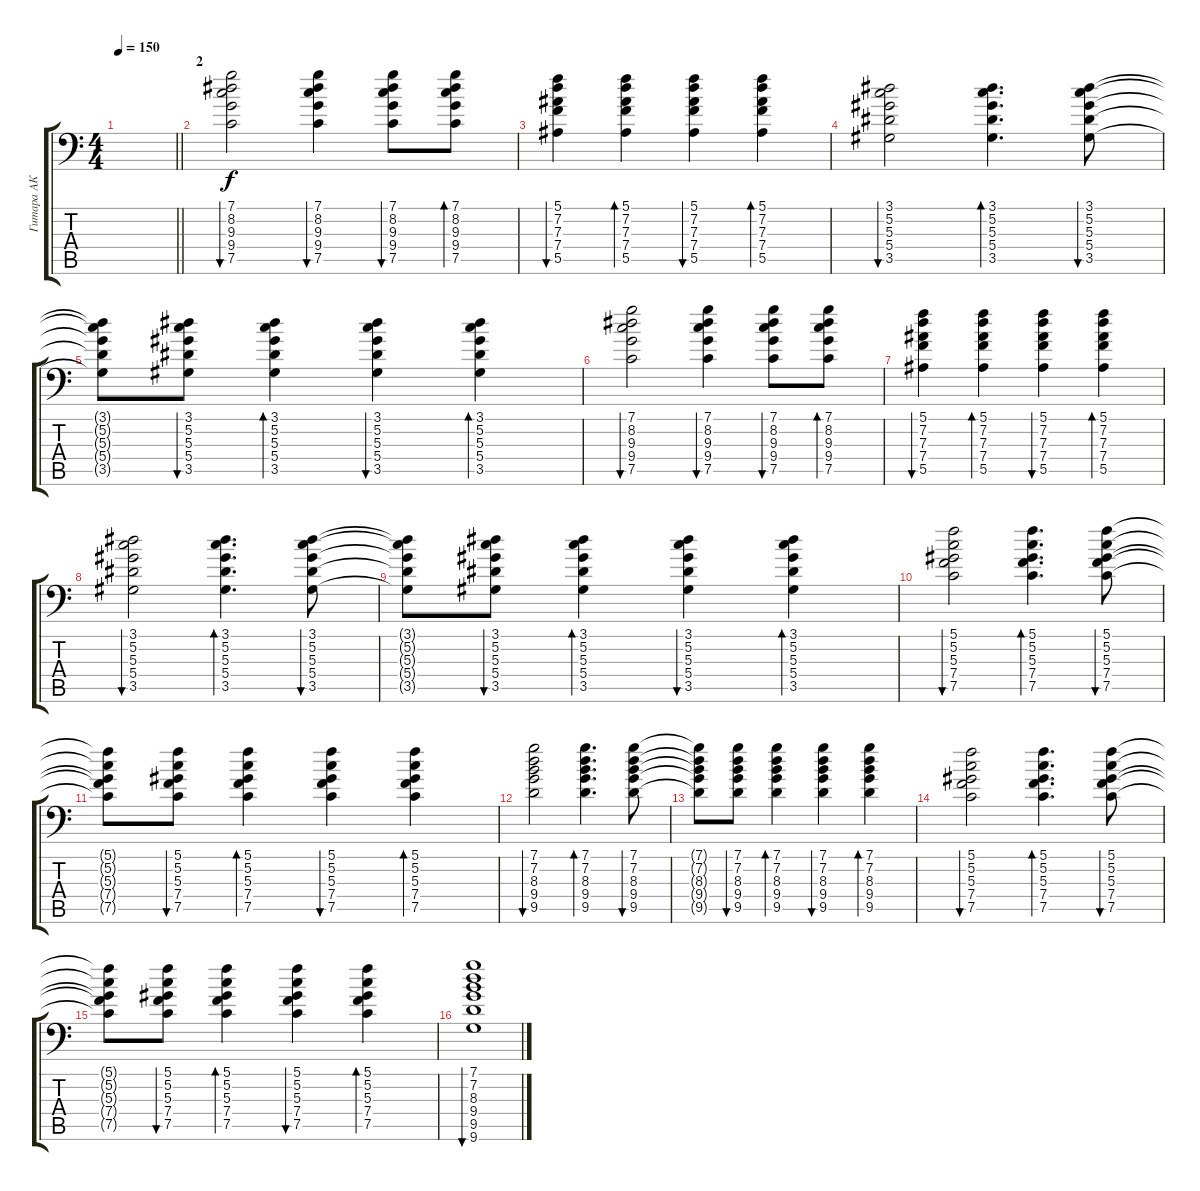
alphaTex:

\track ("Гитара АК Л" "Гитара АК ") {instrument electricguitarclean}
\staff {score tabs}
\tuning (C4 G3 Eb3 Bb2 F2 Bb1) {hide}
\ts (4 4)
\tempo 150
\clef f4
\barLineRight lightlight
\ks c
|
\section ("" "2")
(7.1 8.2 9.3 9.4 7.5).2{bu 30} (7.1 8.2 9.3 9.4 7.5).4{bu 60} (7.1 8.2 9.3 9.4 7.5).8{bu 60} (7.1 8.2 9.3 9.4 7.5).8{bd 60} |
(5.1 7.2 7.3 7.4 5.5).4{bu 60} (5.1 7.2 7.3 7.4 5.5).4{bd 60} (5.1 7.2 7.3 7.4 5.5).4{bu 60} (5.1 7.2 7.3 7.4 5.5).4{bd 60} |
(3.1 5.2 5.3 5.4 3.5).2{bu 60} (3.1 5.2 5.3 5.4 3.5).4{d bd 60} (3.1 5.2 5.3 5.4 3.5).8{bu 60} |
(3.1{t} 5.2{t} 5.3{t} 5.4{t} 3.5{t}).8 (3.1 5.2 5.3 5.4 3.5).8{bu 60} (3.1 5.2 5.3 5.4 3.5).4{bd 60} (3.1 5.2 5.3 5.4 3.5).4{bu 60} (3.1 5.2 5.3 5.4 3.5).4{bd 60} |
(7.1 8.2 9.3 9.4 7.5).2{bu 30} (7.1 8.2 9.3 9.4 7.5).4{bu 60} (7.1 8.2 9.3 9.4 7.5).8{bu 60} (7.1 8.2 9.3 9.4 7.5).8{bd 60} |
(5.1 7.2 7.3 7.4 5.5).4{bu 60} (5.1 7.2 7.3 7.4 5.5).4{bd 60} (5.1 7.2 7.3 7.4 5.5).4{bu 60} (5.1 7.2 7.3 7.4 5.5).4{bd 60} |
(3.1 5.2 5.3 5.4 3.5).2{bu 60} (3.1 5.2 5.3 5.4 3.5).4{d bd 60} (3.1 5.2 5.3 5.4 3.5).8{bu 60} |
(3.1{t} 5.2{t} 5.3{t} 5.4{t} 3.5{t}).8 (3.1 5.2 5.3 5.4 3.5).8{bu 60} (3.1 5.2 5.3 5.4 3.5).4{bd 60} (3.1 5.2 5.3 5.4 3.5).4{bu 60} (3.1 5.2 5.3 5.4 3.5).4{bd 60} |
(5.1 5.2 5.3 7.4 7.5).2{bu 60} (5.1 5.2 5.3 7.4 7.5).4{d bd 60} (5.1 5.2 5.3 7.4 7.5).8{bu 60} |
(5.1{t} 5.2{t} 5.3{t} 7.4{t} 7.5{t}).8 (5.1 5.2 5.3 7.4 7.5).8{bu 60} (5.1 5.2 5.3 7.4 7.5).4{bd 60} (5.1 5.2 5.3 7.4 7.5).4{bu 60} (5.1 5.2 5.3 7.4 7.5).4{bd 60} |
(7.1 7.2 8.3 9.4 9.5).2{bu 60} (7.1 7.2 8.3 9.4 9.5).4{d bd 60} (7.1 7.2 8.3 9.4 9.5).8{bu 60} |
(7.1{t} 7.2{t} 8.3{t} 9.4{t} 9.5{t}).8 (7.1 7.2 8.3 9.4 9.5).8{bu 60} (7.1 7.2 8.3 9.4 9.5).4{bd 60} (7.1 7.2 8.3 9.4 9.5).4{bu 60} (7.1 7.2 8.3 9.4 9.5).4{bd 60} |
(5.1 5.2 5.3 7.4 7.5).2{bu 60} (5.1 5.2 5.3 7.4 7.5).4{d bd 60} (5.1 5.2 5.3 7.4 7.5).8{bu 60} |
(5.1{t} 5.2{t} 5.3{t} 7.4{t} 7.5{t}).8 (5.1 5.2 5.3 7.4 7.5).8{bu 60} (5.1 5.2 5.3 7.4 7.5).4{bd 60} (5.1 5.2 5.3 7.4 7.5).4{bu 60} (5.1 5.2 5.3 7.4 7.5).4{bd 60} |
(7.1 7.2 8.3 9.4 9.5 9.6).1{bu 480}
